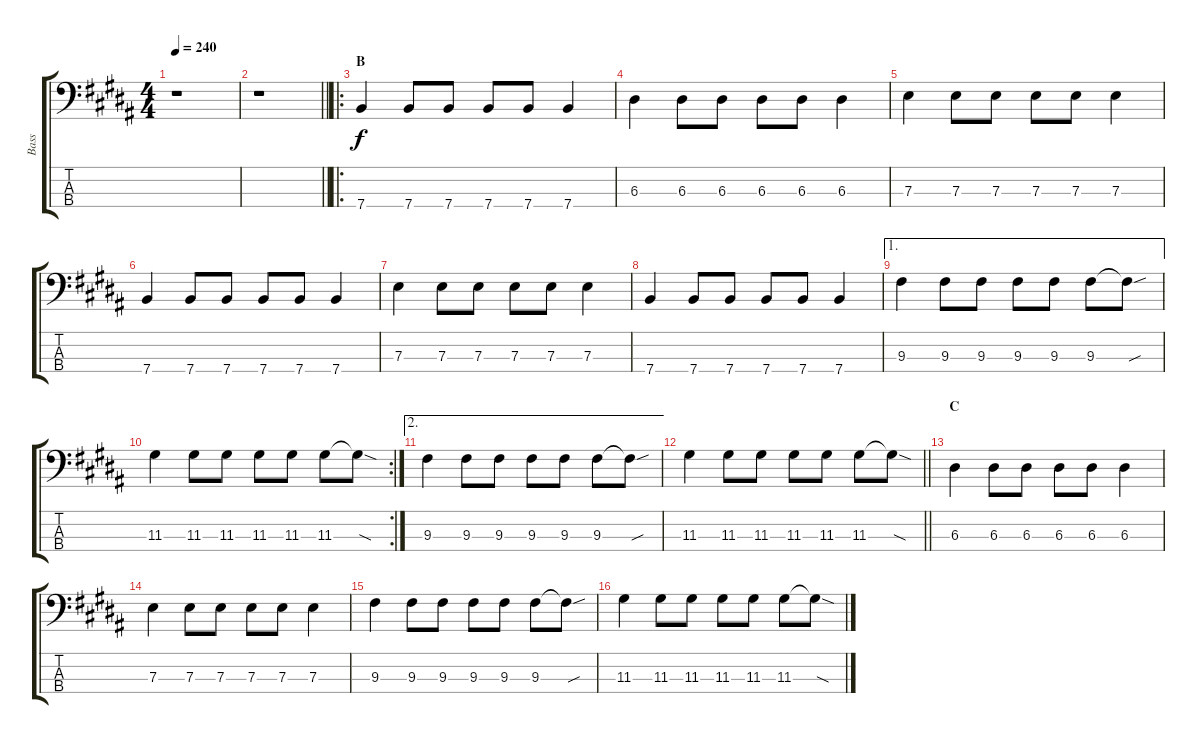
\track ("Bass" "Bass") {instrument electricbassfinger}
\staff {score tabs}
\tuning (G2 D2 A1 E1) {hide}
\ts (4 4)
\tempo 240
\clef f4
\ks b
r.1{dy f} |
\barLineRight lightlight
r.1 |
\ro
\section ("" "B")
7.4.4 7.4.8 7.4.8 7.4.8 7.4.8 7.4.4 |
6.3.4 6.3.8 6.3.8 6.3.8 6.3.8 6.3.4 |
7.3.4 7.3.8 7.3.8 7.3.8 7.3.8 7.3.4 |
7.4.4 7.4.8 7.4.8 7.4.8 7.4.8 7.4.4 |
7.3.4 7.3.8 7.3.8 7.3.8 7.3.8 7.3.4 |
7.4.4 7.4.8 7.4.8 7.4.8 7.4.8 7.4.4 |
\ae 1
9.3.4 9.3.8 9.3.8 9.3.8 9.3.8 9.3.8 9.3{sou t}.8 |
\rc 2
11.3.4 11.3.8 11.3.8 11.3.8 11.3.8 11.3.8 11.3{sod t}.8 |
\ae 2
9.3.4 9.3.8 9.3.8 9.3.8 9.3.8 9.3.8 9.3{sou t}.8 |
\barLineRight lightlight
11.3.4 11.3.8 11.3.8 11.3.8 11.3.8 11.3.8 11.3{sod t}.8 |
\section ("" "C")
6.3.4 6.3.8 6.3.8 6.3.8 6.3.8 6.3.4 |
7.3.4 7.3.8 7.3.8 7.3.8 7.3.8 7.3.4 |
9.3.4 9.3.8 9.3.8 9.3.8 9.3.8 9.3.8 9.3{sou t}.8 |
11.3.4 11.3.8 11.3.8 11.3.8 11.3.8 11.3.8 11.3{sod t}.8
